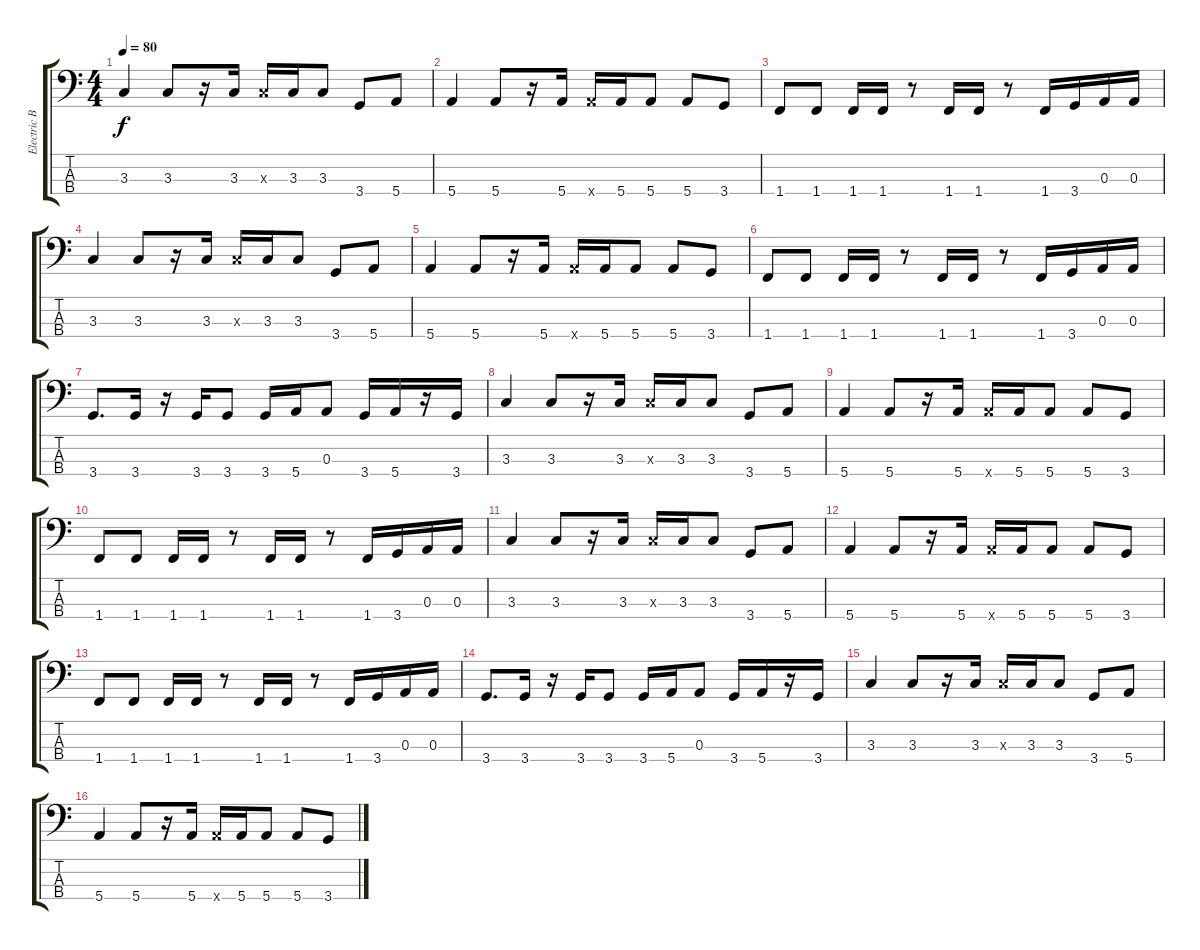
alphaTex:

\track ("Electric Bass" "Electric B") {instrument electricbassfinger}
\staff {score tabs}
\tuning (G2 D2 A1 E1) {hide}
\ts (4 4)
\tempo 80
\clef f4
\ks c
3.3.4{dy f} 3.3.8 r.16 3.3.16 3.3{x}.16 3.3.16 3.3.8 3.4.8 5.4.8 |
5.4.4 5.4.8 r.16 5.4.16 5.4{x}.16 5.4.16 5.4.8 5.4.8 3.4.8 |
1.4.8 1.4.8 1.4.16 1.4.16 r.8 1.4.16 1.4.16 r.8 1.4.16 3.4.16 0.3.16 0.3.16 |
3.3.4 3.3.8 r.16 3.3.16 3.3{x}.16 3.3.16 3.3.8 3.4.8 5.4.8 |
5.4.4 5.4.8 r.16 5.4.16 5.4{x}.16 5.4.16 5.4.8 5.4.8 3.4.8 |
1.4.8 1.4.8 1.4.16 1.4.16 r.8 1.4.16 1.4.16 r.8 1.4.16 3.4.16 0.3.16 0.3.16 |
3.4.8{d} 3.4.16 r.16 3.4.16 3.4.8 3.4.16 5.4.16 0.3.8 3.4.16 5.4.16 r.16 3.4.16 |
3.3.4 3.3.8 r.16 3.3.16 3.3{x}.16 3.3.16 3.3.8 3.4.8 5.4.8 |
5.4.4 5.4.8 r.16 5.4.16 5.4{x}.16 5.4.16 5.4.8 5.4.8 3.4.8 |
1.4.8 1.4.8 1.4.16 1.4.16 r.8 1.4.16 1.4.16 r.8 1.4.16 3.4.16 0.3.16 0.3.16 |
3.3.4 3.3.8 r.16 3.3.16 3.3{x}.16 3.3.16 3.3.8 3.4.8 5.4.8 |
5.4.4 5.4.8 r.16 5.4.16 5.4{x}.16 5.4.16 5.4.8 5.4.8 3.4.8 |
1.4.8 1.4.8 1.4.16 1.4.16 r.8 1.4.16 1.4.16 r.8 1.4.16 3.4.16 0.3.16 0.3.16 |
3.4.8{d} 3.4.16 r.16 3.4.16 3.4.8 3.4.16 5.4.16 0.3.8 3.4.16 5.4.16 r.16 3.4.16 |
3.3.4 3.3.8 r.16 3.3.16 3.3{x}.16 3.3.16 3.3.8 3.4.8 5.4.8 |
5.4.4 5.4.8 r.16 5.4.16 5.4{x}.16 5.4.16 5.4.8 5.4.8 3.4.8
